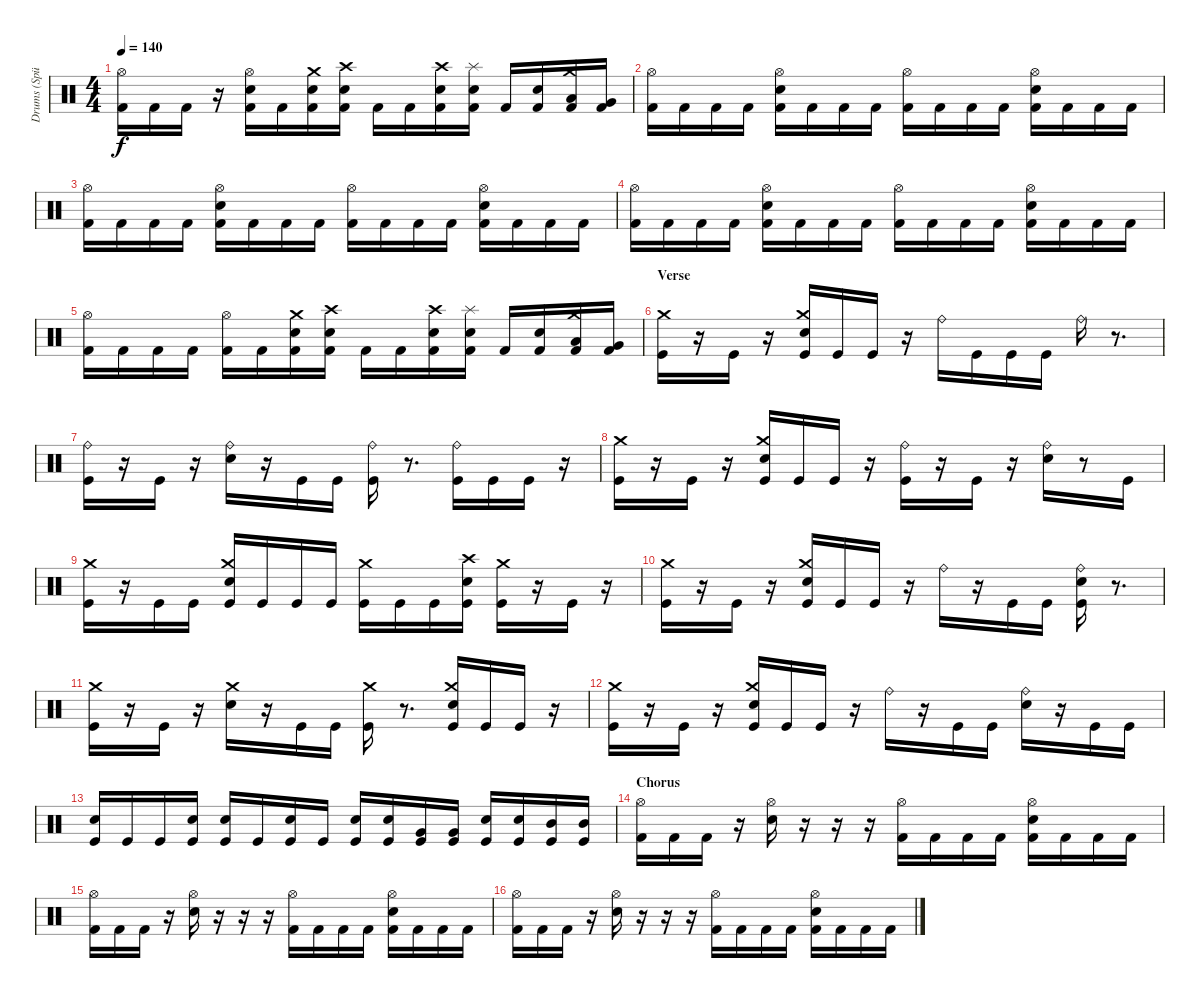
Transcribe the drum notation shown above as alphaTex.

\track ("Drums (Spüg)" "Drums (Spü") {instrument percussion}
\staff {score}
\articulation defaults
\ts (4 4)
\tempo 140
\clef neutral
\ks c
("Hi-Hat (open)" "Kick (hit) 2").16{dy f} "Kick (hit) 2".16 "Kick (hit) 2".16 r.16 ("Hi-Hat (open)" "Electric Snare (hit)" "Kick (hit) 2").16 "Kick (hit) 2".16 ("Crash medium (hit)" "Electric Snare (hit)" "Kick (hit) 2").16 ("Crash high (hit)" "Electric Snare (hit)" "Kick (hit) 2").16 "Kick (hit) 2".16 "Kick (hit) 2".16 ("Crash high (hit)" "Electric Snare (hit)" "Kick (hit) 2").16 ("Splash (hit)" "Electric Snare (hit)" "Kick (hit) 2").16 "Kick (hit) 2".16 ("Electric Snare (hit)" "Kick (hit) 2").16 ("Crash medium (hit)" "Low Tom (hit)" "Kick (hit) 2").16 ("Very Low Tom (hit)" "Kick (hit) 2").16 |
("Hi-Hat (open)" "Kick (hit) 2").16 "Kick (hit) 2".16 "Kick (hit) 2".16 "Kick (hit) 2".16 ("Hi-Hat (open)" "Electric Snare (hit)" "Kick (hit) 2").16 "Kick (hit) 2".16 "Kick (hit) 2".16 "Kick (hit) 2".16 ("Hi-Hat (open)" "Kick (hit) 2").16 "Kick (hit) 2".16 "Kick (hit) 2".16 "Kick (hit) 2".16 ("Hi-Hat (open)" "Electric Snare (hit)" "Kick (hit) 2").16 "Kick (hit) 2".16 "Kick (hit) 2".16 "Kick (hit) 2".16 |
("Hi-Hat (open)" "Kick (hit) 2").16 "Kick (hit) 2".16 "Kick (hit) 2".16 "Kick (hit) 2".16 ("Hi-Hat (open)" "Electric Snare (hit)" "Kick (hit) 2").16 "Kick (hit) 2".16 "Kick (hit) 2".16 "Kick (hit) 2".16 ("Hi-Hat (open)" "Kick (hit) 2").16 "Kick (hit) 2".16 "Kick (hit) 2".16 "Kick (hit) 2".16 ("Hi-Hat (open)" "Electric Snare (hit)" "Kick (hit) 2").16 "Kick (hit) 2".16 "Kick (hit) 2".16 "Kick (hit) 2".16 |
("Hi-Hat (open)" "Kick (hit) 2").16 "Kick (hit) 2".16 "Kick (hit) 2".16 "Kick (hit) 2".16 ("Hi-Hat (open)" "Electric Snare (hit)" "Kick (hit) 2").16 "Kick (hit) 2".16 "Kick (hit) 2".16 "Kick (hit) 2".16 ("Hi-Hat (open)" "Kick (hit) 2").16 "Kick (hit) 2".16 "Kick (hit) 2".16 "Kick (hit) 2".16 ("Hi-Hat (open)" "Electric Snare (hit)" "Kick (hit) 2").16 "Kick (hit) 2".16 "Kick (hit) 2".16 "Kick (hit) 2".16 |
("Hi-Hat (open)" "Kick (hit) 2").16 "Kick (hit) 2".16 "Kick (hit) 2".16 "Kick (hit) 2".16 ("Hi-Hat (open)" "Kick (hit) 2").16 "Kick (hit) 2".16 ("Crash medium (hit)" "Electric Snare (hit)" "Kick (hit) 2").16 ("Crash high (hit)" "Electric Snare (hit)" "Kick (hit) 2").16 "Kick (hit) 2".16 "Kick (hit) 2".16 ("Crash high (hit)" "Electric Snare (hit)" "Kick (hit) 2").16 ("Splash (hit)" "Electric Snare (hit)" "Kick (hit) 2").16 "Kick (hit) 2".16 ("Electric Snare (hit)" "Kick (hit) 2").16 ("Crash medium (hit)" "Low Tom (hit)" "Kick (hit) 2").16 ("Very Low Tom (hit)" "Kick (hit) 2").16 |
\section ("" "Verse")
("Crash medium (hit)" "Kick (hit)").16 r.16 "Kick (hit)".16 r.16 ("Crash medium (hit)" "Electric Snare (hit)" "Kick (hit)").16 "Kick (hit)".16 "Kick (hit)".16 r.16 "Ride (bell)".16 "Kick (hit)".16 "Kick (hit)".16 "Kick (hit)".16 "Ride (bell)".16 r.8{d} |
("Ride (bell)" "Kick (hit)").16 r.16 "Kick (hit)".16 r.16 ("Ride (bell)" "Electric Snare (hit)").16 r.16 "Kick (hit)".16 "Kick (hit)".16 ("Ride (bell)" "Kick (hit)").16 r.8{d} ("Ride (bell)" "Kick (hit)").16 "Kick (hit)".16 "Kick (hit)".16 r.16 |
("Crash medium (hit)" "Kick (hit)").16 r.16 "Kick (hit)".16 r.16 ("Crash medium (hit)" "Electric Snare (hit)" "Kick (hit)").16 "Kick (hit)".16 "Kick (hit)".16 r.16 ("Kick (hit)" "Ride (bell)").16 r.16 "Kick (hit)".16 r.16 ("Ride (bell)" "Electric Snare (hit)").16 r.8 "Kick (hit)".16 |
("Crash medium (hit)" "Kick (hit)").16 r.16 "Kick (hit)".16 "Kick (hit)".16 ("Crash medium (hit)" "Electric Snare (hit)" "Kick (hit)").16 "Kick (hit)".16 "Kick (hit)".16 "Kick (hit)".16 ("Crash medium (hit)" "Kick (hit)").16 "Kick (hit)".16 "Kick (hit)".16 ("Crash high (hit)" "Electric Snare (hit)" "Kick (hit)").16 ("Crash medium (hit)" "Kick (hit)").16 r.16 "Kick (hit)".16 r.16 |
("Crash medium (hit)" "Kick (hit)").16 r.16 "Kick (hit)".16 r.16 ("Crash medium (hit)" "Electric Snare (hit)" "Kick (hit)").16 "Kick (hit)".16 "Kick (hit)".16 r.16 "Ride (bell)".16 r.16 "Kick (hit)".16 "Kick (hit)".16 ("Ride (bell)" "Electric Snare (hit)" "Kick (hit)").16 r.8{d} |
("Crash medium (hit)" "Kick (hit)").16 r.16 "Kick (hit)".16 r.16 ("Crash medium (hit)" "Electric Snare (hit)").16 r.16 "Kick (hit)".16 "Kick (hit)".16 ("Crash medium (hit)" "Kick (hit)").16 r.8{d} ("Crash medium (hit)" "Electric Snare (hit)" "Kick (hit)").16 "Kick (hit)".16 "Kick (hit)".16 r.16 |
("Crash medium (hit)" "Kick (hit)").16 r.16 "Kick (hit)".16 r.16 ("Crash medium (hit)" "Electric Snare (hit)" "Kick (hit)").16 "Kick (hit)".16 "Kick (hit)".16 r.16 "Ride (bell)".16 r.16 "Kick (hit)".16 "Kick (hit)".16 ("Ride (bell)" "Electric Snare (hit)").16 r.16 "Kick (hit)".16 "Kick (hit)".16 |
("Electric Snare (hit)" "Kick (hit)").16 "Kick (hit)".16 "Kick (hit)".16 ("Electric Snare (hit)" "Kick (hit)").16 ("Electric Snare (hit)" "Kick (hit)").16 "Kick (hit)".16 ("Electric Snare (hit)" "Kick (hit)").16 "Kick (hit)".16 ("Electric Snare (hit)" "Kick (hit)").16 ("Electric Snare (hit)" "Kick (hit)").16 ("Very Low Tom (hit)" "Kick (hit)").16 ("Very Low Tom (hit)" "Kick (hit)").16 ("Electric Snare (hit)" "Kick (hit)").16 ("Electric Snare (hit)" "Kick (hit)").16 ("Mid Tom (hit)" "Kick (hit)").16 ("Mid Tom (hit)" "Kick (hit)").16 |
\section ("" "Chorus")
("Hi-Hat (open)" "Kick (hit) 2").16 "Kick (hit) 2".16 "Kick (hit) 2".16 r.16 ("Hi-Hat (open)" "Electric Snare (hit)").16 r.16 r.16 r.16 ("Hi-Hat (open)" "Kick (hit) 2").16 "Kick (hit) 2".16 "Kick (hit) 2".16 "Kick (hit) 2".16 ("Hi-Hat (open)" "Electric Snare (hit)" "Kick (hit) 2").16 "Kick (hit) 2".16 "Kick (hit) 2".16 "Kick (hit) 2".16 |
("Hi-Hat (open)" "Kick (hit) 2").16 "Kick (hit) 2".16 "Kick (hit) 2".16 r.16 ("Hi-Hat (open)" "Electric Snare (hit)").16 r.16 r.16 r.16 ("Hi-Hat (open)" "Kick (hit) 2").16 "Kick (hit) 2".16 "Kick (hit) 2".16 "Kick (hit) 2".16 ("Hi-Hat (open)" "Electric Snare (hit)" "Kick (hit) 2").16 "Kick (hit) 2".16 "Kick (hit) 2".16 "Kick (hit) 2".16 |
("Hi-Hat (open)" "Kick (hit) 2").16 "Kick (hit) 2".16 "Kick (hit) 2".16 r.16 ("Hi-Hat (open)" "Electric Snare (hit)").16 r.16 r.16 r.16 ("Hi-Hat (open)" "Kick (hit) 2").16 "Kick (hit) 2".16 "Kick (hit) 2".16 "Kick (hit) 2".16 ("Hi-Hat (open)" "Electric Snare (hit)" "Kick (hit) 2").16 "Kick (hit) 2".16 "Kick (hit) 2".16 "Kick (hit) 2".16
